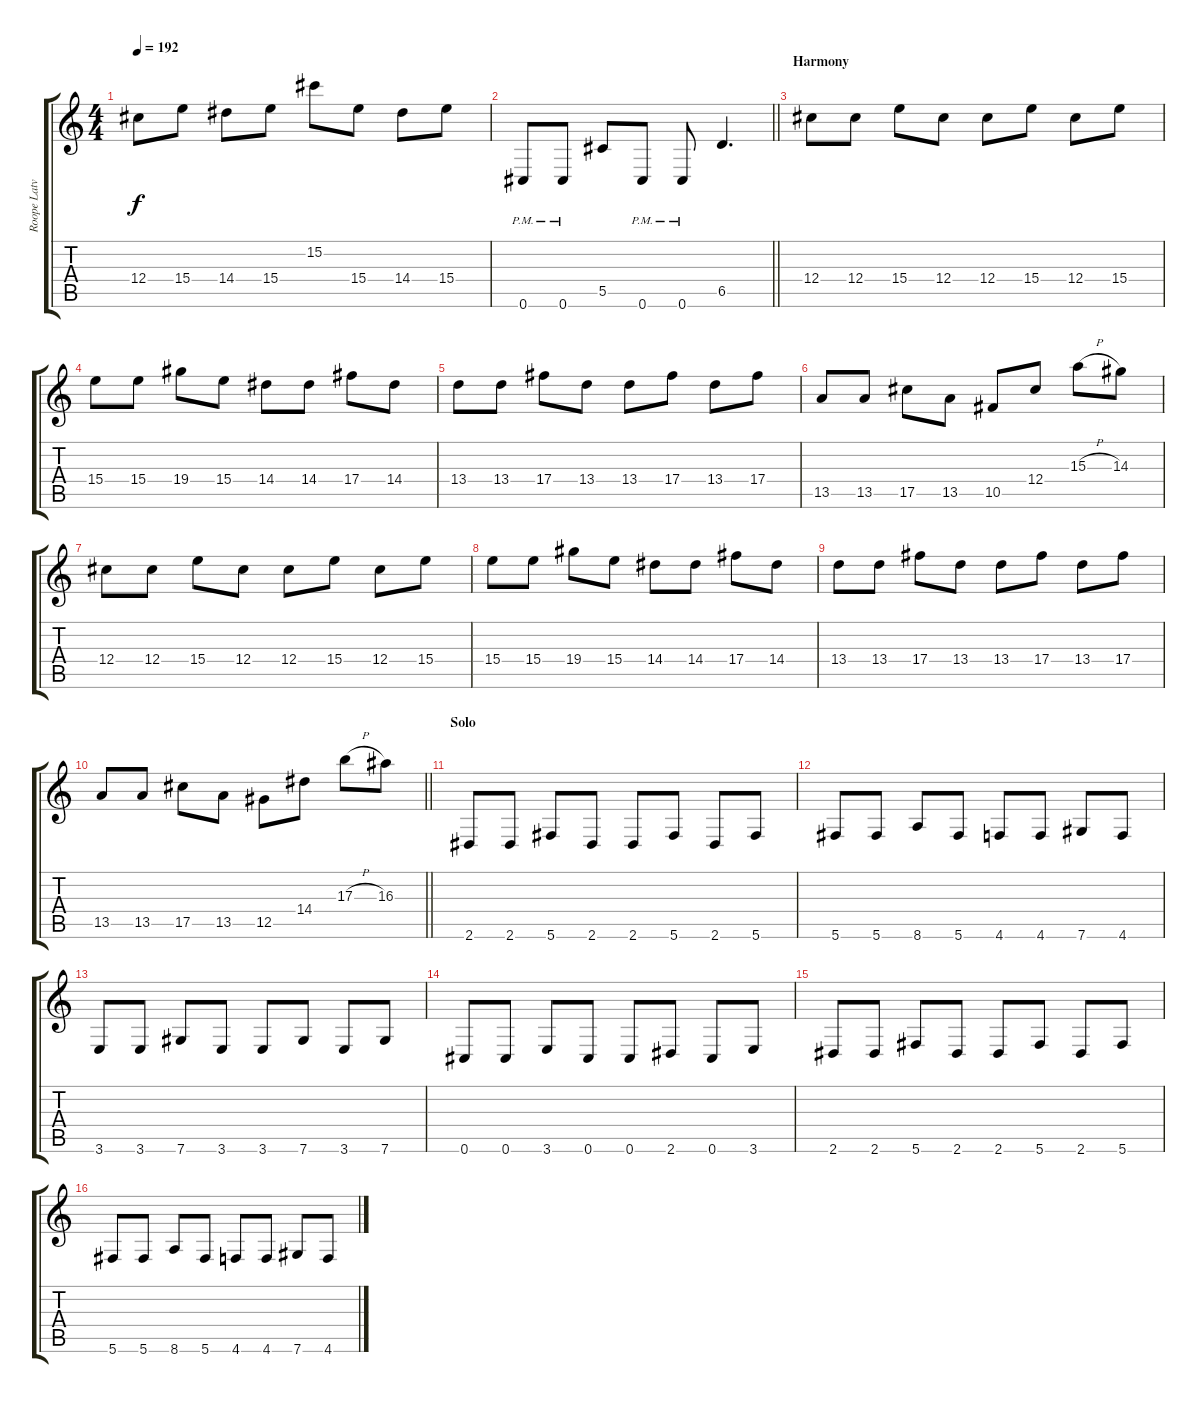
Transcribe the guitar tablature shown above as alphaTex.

\track ("Roope Latvala" "Roope Latv") {instrument distortionguitar}
\staff {score tabs}
\tuning (Eb4 Bb3 Gb3 Db3 Ab2 Db2) {hide}
\ts (4 4)
\tempo 192
\clef g2
\ks c
12.4.8{dy f} 15.4.8 14.4.8 15.4.8 15.2.8 15.4.8 14.4.8 15.4.8 |
\barLineRight lightlight
0.6{pm}.8 0.6{pm}.8 5.5.8 0.6{pm}.8 0.6{pm}.8 6.5.4{d} |
\section ("" "Harmony")
12.4.8 12.4.8 15.4.8 12.4.8 12.4.8 15.4.8 12.4.8 15.4.8 |
15.4.8 15.4.8 19.4.8 15.4.8 14.4.8 14.4.8 17.4.8 14.4.8 |
13.4.8 13.4.8 17.4.8 13.4.8 13.4.8 17.4.8 13.4.8 17.4.8 |
13.5.8 13.5.8 17.5.8 13.5.8 10.5.8 12.4.8 15.3{h}.8 14.3.8 |
12.4.8 12.4.8 15.4.8 12.4.8 12.4.8 15.4.8 12.4.8 15.4.8 |
15.4.8 15.4.8 19.4.8 15.4.8 14.4.8 14.4.8 17.4.8 14.4.8 |
13.4.8 13.4.8 17.4.8 13.4.8 13.4.8 17.4.8 13.4.8 17.4.8 |
\barLineRight lightlight
13.5.8 13.5.8 17.5.8 13.5.8 12.5.8 14.4.8 17.3{h}.8 16.3.8 |
\section ("" "Solo")
2.6.8 2.6.8 5.6.8 2.6.8 2.6.8 5.6.8 2.6.8 5.6.8 |
5.6.8 5.6.8 8.6.8 5.6.8 4.6.8 4.6.8 7.6.8 4.6.8 |
3.6.8 3.6.8 7.6.8 3.6.8 3.6.8 7.6.8 3.6.8 7.6.8 |
0.6.8 0.6.8 3.6.8 0.6.8 0.6.8 2.6.8 0.6.8 3.6.8 |
2.6.8 2.6.8 5.6.8 2.6.8 2.6.8 5.6.8 2.6.8 5.6.8 |
5.6.8 5.6.8 8.6.8 5.6.8 4.6.8 4.6.8 7.6.8 4.6.8
